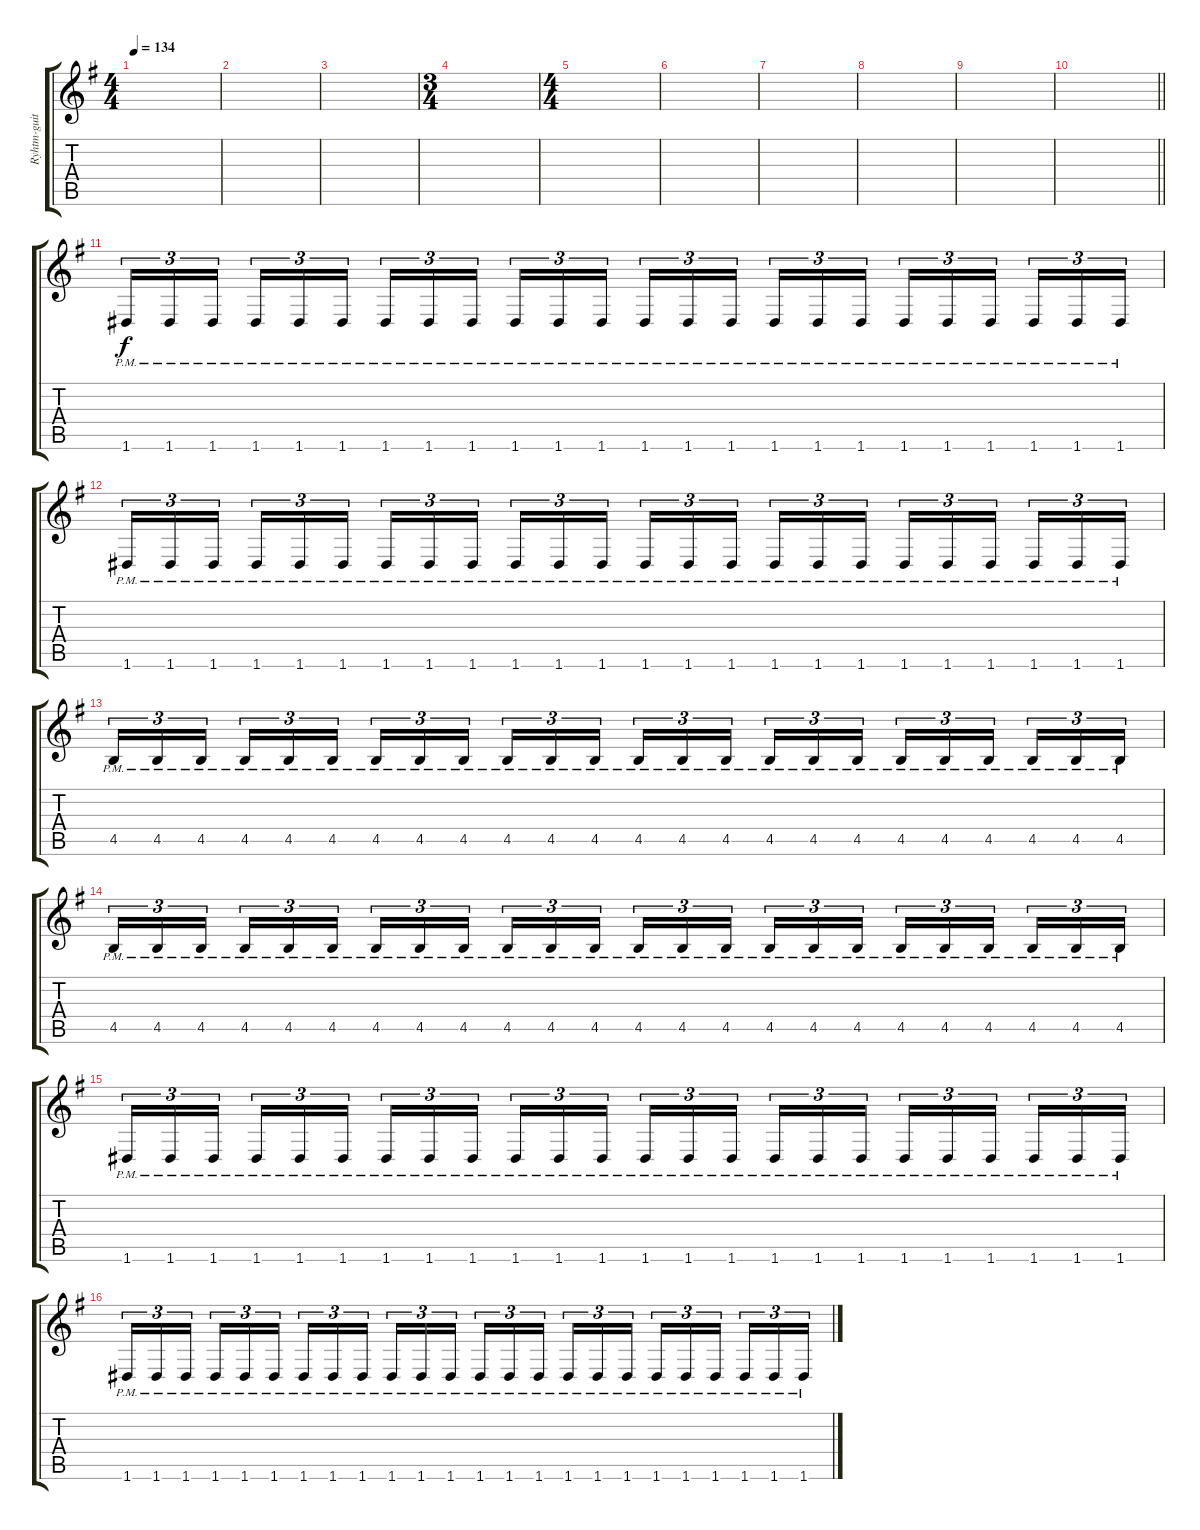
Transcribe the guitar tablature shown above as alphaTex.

\track ("Ryhtm-guitars - Silenoz" "Ryhtm-guit") {instrument distortionguitar}
\staff {score tabs}
\tuning (D4 A3 F3 C3 G2 D2) {hide}
\ts (4 4)
\section ("" "")
\tempo 134
\clef g2
\ks g
|
|
|
\ts (3 4)
|
\ts (4 4)
|
|
|
|
|
\barLineRight lightlight
|
\section ("" "")
1.6{pm}.16{tu (3 2)} 1.6{pm}.16{tu (3 2)} 1.6{pm}.16{tu (3 2)} 1.6{pm}.16{tu (3 2)} 1.6{pm}.16{tu (3 2)} 1.6{pm}.16{tu (3 2)} 1.6{pm}.16{tu (3 2)} 1.6{pm}.16{tu (3 2)} 1.6{pm}.16{tu (3 2)} 1.6{pm}.16{tu (3 2)} 1.6{pm}.16{tu (3 2)} 1.6{pm}.16{tu (3 2)} 1.6{pm}.16{tu (3 2)} 1.6{pm}.16{tu (3 2)} 1.6{pm}.16{tu (3 2)} 1.6{pm}.16{tu (3 2)} 1.6{pm}.16{tu (3 2)} 1.6{pm}.16{tu (3 2)} 1.6{pm}.16{tu (3 2)} 1.6{pm}.16{tu (3 2)} 1.6{pm}.16{tu (3 2)} 1.6{pm}.16{tu (3 2)} 1.6{pm}.16{tu (3 2)} 1.6{pm}.16{tu (3 2)} |
1.6{pm}.16{tu (3 2)} 1.6{pm}.16{tu (3 2)} 1.6{pm}.16{tu (3 2)} 1.6{pm}.16{tu (3 2)} 1.6{pm}.16{tu (3 2)} 1.6{pm}.16{tu (3 2)} 1.6{pm}.16{tu (3 2)} 1.6{pm}.16{tu (3 2)} 1.6{pm}.16{tu (3 2)} 1.6{pm}.16{tu (3 2)} 1.6{pm}.16{tu (3 2)} 1.6{pm}.16{tu (3 2)} 1.6{pm}.16{tu (3 2)} 1.6{pm}.16{tu (3 2)} 1.6{pm}.16{tu (3 2)} 1.6{pm}.16{tu (3 2)} 1.6{pm}.16{tu (3 2)} 1.6{pm}.16{tu (3 2)} 1.6{pm}.16{tu (3 2)} 1.6{pm}.16{tu (3 2)} 1.6{pm}.16{tu (3 2)} 1.6{pm}.16{tu (3 2)} 1.6{pm}.16{tu (3 2)} 1.6{pm}.16{tu (3 2)} |
4.5{pm}.16{tu (3 2)} 4.5{pm}.16{tu (3 2)} 4.5{pm}.16{tu (3 2)} 4.5{pm}.16{tu (3 2)} 4.5{pm}.16{tu (3 2)} 4.5{pm}.16{tu (3 2)} 4.5{pm}.16{tu (3 2)} 4.5{pm}.16{tu (3 2)} 4.5{pm}.16{tu (3 2)} 4.5{pm}.16{tu (3 2)} 4.5{pm}.16{tu (3 2)} 4.5{pm}.16{tu (3 2)} 4.5{pm}.16{tu (3 2)} 4.5{pm}.16{tu (3 2)} 4.5{pm}.16{tu (3 2)} 4.5{pm}.16{tu (3 2)} 4.5{pm}.16{tu (3 2)} 4.5{pm}.16{tu (3 2)} 4.5{pm}.16{tu (3 2)} 4.5{pm}.16{tu (3 2)} 4.5{pm}.16{tu (3 2)} 4.5{pm}.16{tu (3 2)} 4.5{pm}.16{tu (3 2)} 4.5{pm}.16{tu (3 2)} |
4.5{pm}.16{tu (3 2)} 4.5{pm}.16{tu (3 2)} 4.5{pm}.16{tu (3 2)} 4.5{pm}.16{tu (3 2)} 4.5{pm}.16{tu (3 2)} 4.5{pm}.16{tu (3 2)} 4.5{pm}.16{tu (3 2)} 4.5{pm}.16{tu (3 2)} 4.5{pm}.16{tu (3 2)} 4.5{pm}.16{tu (3 2)} 4.5{pm}.16{tu (3 2)} 4.5{pm}.16{tu (3 2)} 4.5{pm}.16{tu (3 2)} 4.5{pm}.16{tu (3 2)} 4.5{pm}.16{tu (3 2)} 4.5{pm}.16{tu (3 2)} 4.5{pm}.16{tu (3 2)} 4.5{pm}.16{tu (3 2)} 4.5{pm}.16{tu (3 2)} 4.5{pm}.16{tu (3 2)} 4.5{pm}.16{tu (3 2)} 4.5{pm}.16{tu (3 2)} 4.5{pm}.16{tu (3 2)} 4.5{pm}.16{tu (3 2)} |
1.6{pm}.16{tu (3 2)} 1.6{pm}.16{tu (3 2)} 1.6{pm}.16{tu (3 2)} 1.6{pm}.16{tu (3 2)} 1.6{pm}.16{tu (3 2)} 1.6{pm}.16{tu (3 2)} 1.6{pm}.16{tu (3 2)} 1.6{pm}.16{tu (3 2)} 1.6{pm}.16{tu (3 2)} 1.6{pm}.16{tu (3 2)} 1.6{pm}.16{tu (3 2)} 1.6{pm}.16{tu (3 2)} 1.6{pm}.16{tu (3 2)} 1.6{pm}.16{tu (3 2)} 1.6{pm}.16{tu (3 2)} 1.6{pm}.16{tu (3 2)} 1.6{pm}.16{tu (3 2)} 1.6{pm}.16{tu (3 2)} 1.6{pm}.16{tu (3 2)} 1.6{pm}.16{tu (3 2)} 1.6{pm}.16{tu (3 2)} 1.6{pm}.16{tu (3 2)} 1.6{pm}.16{tu (3 2)} 1.6{pm}.16{tu (3 2)} |
1.6{pm}.16{tu (3 2)} 1.6{pm}.16{tu (3 2)} 1.6{pm}.16{tu (3 2)} 1.6{pm}.16{tu (3 2)} 1.6{pm}.16{tu (3 2)} 1.6{pm}.16{tu (3 2)} 1.6{pm}.16{tu (3 2)} 1.6{pm}.16{tu (3 2)} 1.6{pm}.16{tu (3 2)} 1.6{pm}.16{tu (3 2)} 1.6{pm}.16{tu (3 2)} 1.6{pm}.16{tu (3 2)} 1.6{pm}.16{tu (3 2)} 1.6{pm}.16{tu (3 2)} 1.6{pm}.16{tu (3 2)} 1.6{pm}.16{tu (3 2)} 1.6{pm}.16{tu (3 2)} 1.6{pm}.16{tu (3 2)} 1.6{pm}.16{tu (3 2)} 1.6{pm}.16{tu (3 2)} 1.6{pm}.16{tu (3 2)} 1.6{pm}.16{tu (3 2)} 1.6{pm}.16{tu (3 2)} 1.6{pm}.16{tu (3 2)}
